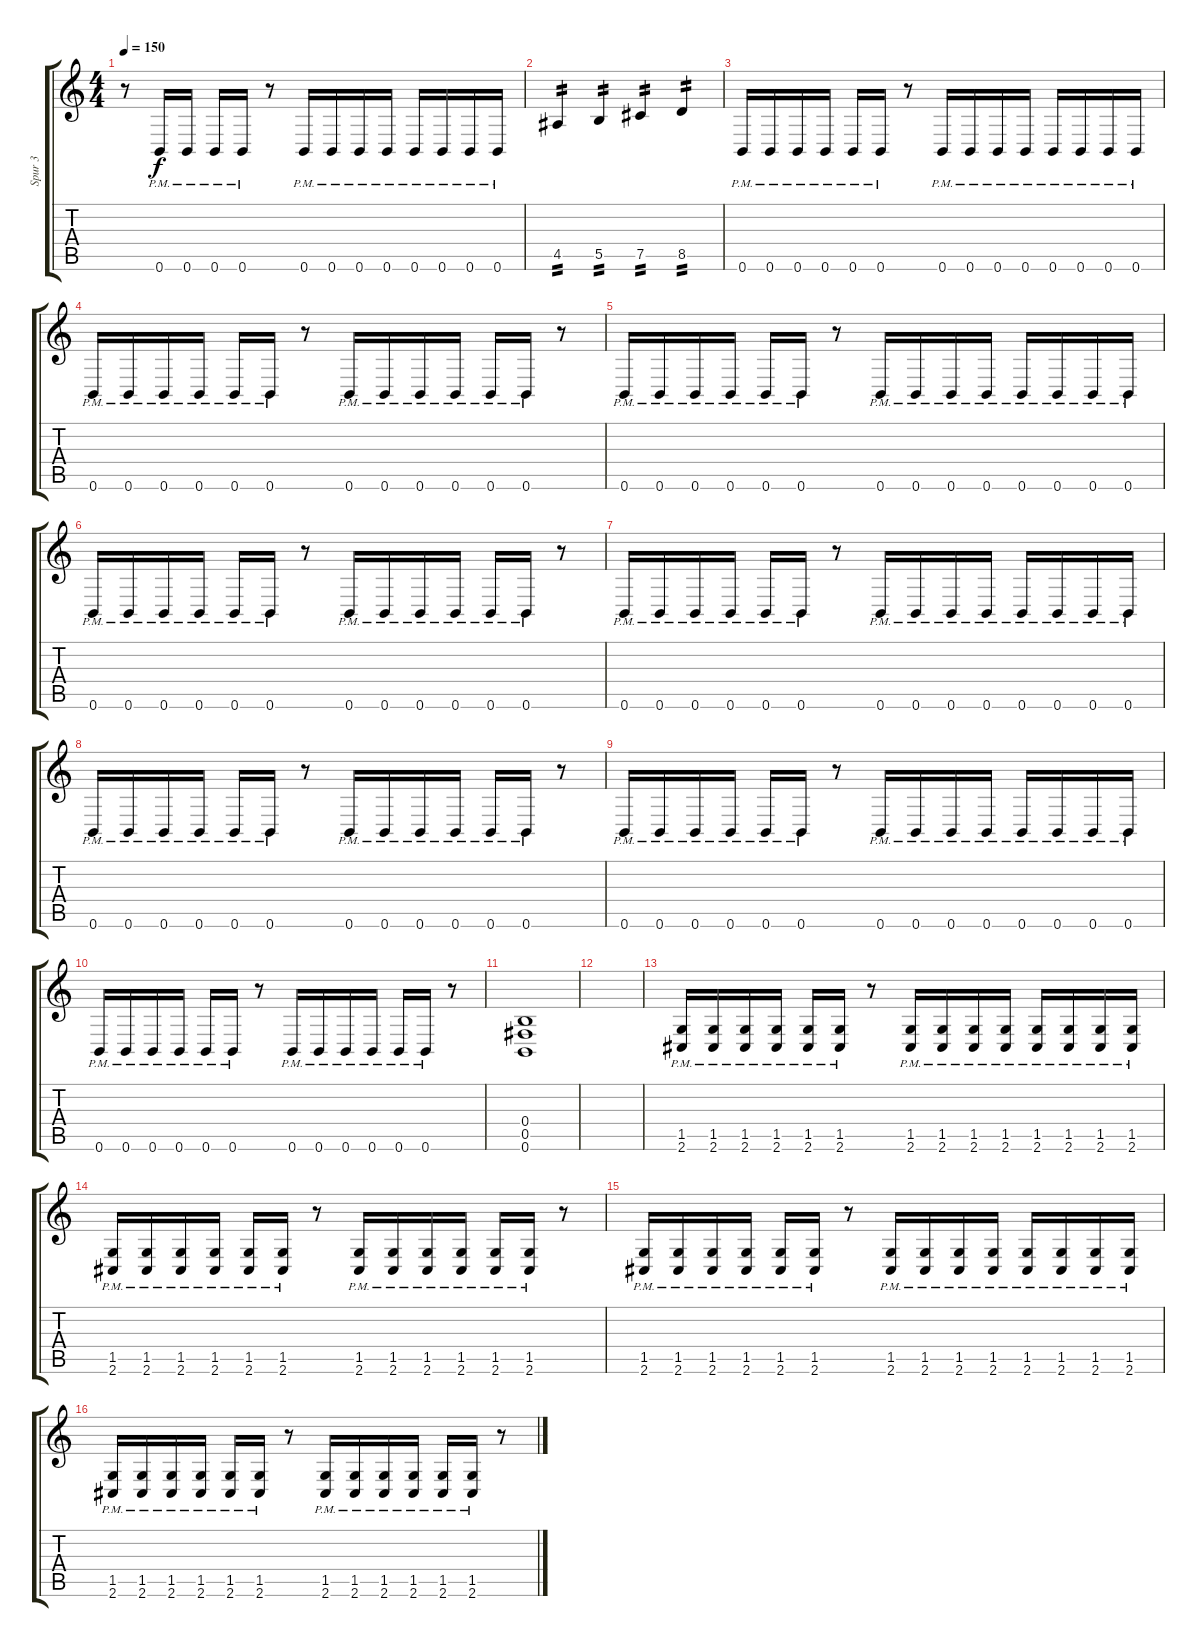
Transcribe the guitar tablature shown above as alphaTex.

\track ("Spur 3" "Spur 3") {instrument distortionguitar}
\staff {score tabs}
\tuning (Db4 Ab3 E3 B2 Gb2 B1) {hide}
\ts (4 4)
\tempo 150
\clef g2
\ks c
r.8{dy f} 0.6{pm}.16 0.6{pm}.16 0.6{pm}.16 0.6{pm}.16 r.8 0.6{pm}.16 0.6{pm}.16 0.6{pm}.16 0.6{pm}.16 0.6{pm}.16 0.6{pm}.16 0.6{pm}.16 0.6{pm}.16 |
4.5.4{tp 2} 5.5.4{tp 2} 7.5.4{tp 2} 8.5.4{tp 2} |
0.6{pm}.16 0.6{pm}.16 0.6{pm}.16 0.6{pm}.16 0.6{pm}.16 0.6{pm}.16 r.8 0.6{pm}.16 0.6{pm}.16 0.6{pm}.16 0.6{pm}.16 0.6{pm}.16 0.6{pm}.16 0.6{pm}.16 0.6{pm}.16 |
0.6{pm}.16 0.6{pm}.16 0.6{pm}.16 0.6{pm}.16 0.6{pm}.16 0.6{pm}.16 r.8 0.6{pm}.16 0.6{pm}.16 0.6{pm}.16 0.6{pm}.16 0.6{pm}.16 0.6{pm}.16 r.8 |
0.6{pm}.16 0.6{pm}.16 0.6{pm}.16 0.6{pm}.16 0.6{pm}.16 0.6{pm}.16 r.8 0.6{pm}.16 0.6{pm}.16 0.6{pm}.16 0.6{pm}.16 0.6{pm}.16 0.6{pm}.16 0.6{pm}.16 0.6{pm}.16 |
0.6{pm}.16 0.6{pm}.16 0.6{pm}.16 0.6{pm}.16 0.6{pm}.16 0.6{pm}.16 r.8 0.6{pm}.16 0.6{pm}.16 0.6{pm}.16 0.6{pm}.16 0.6{pm}.16 0.6{pm}.16 r.8 |
0.6{pm}.16 0.6{pm}.16 0.6{pm}.16 0.6{pm}.16 0.6{pm}.16 0.6{pm}.16 r.8 0.6{pm}.16 0.6{pm}.16 0.6{pm}.16 0.6{pm}.16 0.6{pm}.16 0.6{pm}.16 0.6{pm}.16 0.6{pm}.16 |
0.6{pm}.16 0.6{pm}.16 0.6{pm}.16 0.6{pm}.16 0.6{pm}.16 0.6{pm}.16 r.8 0.6{pm}.16 0.6{pm}.16 0.6{pm}.16 0.6{pm}.16 0.6{pm}.16 0.6{pm}.16 r.8 |
0.6{pm}.16 0.6{pm}.16 0.6{pm}.16 0.6{pm}.16 0.6{pm}.16 0.6{pm}.16 r.8 0.6{pm}.16 0.6{pm}.16 0.6{pm}.16 0.6{pm}.16 0.6{pm}.16 0.6{pm}.16 0.6{pm}.16 0.6{pm}.16 |
0.6{pm}.16 0.6{pm}.16 0.6{pm}.16 0.6{pm}.16 0.6{pm}.16 0.6{pm}.16 r.8 0.6{pm}.16 0.6{pm}.16 0.6{pm}.16 0.6{pm}.16 0.6{pm}.16 0.6{pm}.16 r.8 |
(0.4 0.5 0.6).1 |
|
(1.5 2.6{pm}).16 (1.5 2.6{pm}).16 (1.5 2.6{pm}).16 (1.5 2.6{pm}).16 (1.5 2.6{pm}).16 (1.5 2.6{pm}).16 r.8 (1.5 2.6{pm}).16 (1.5 2.6{pm}).16 (1.5 2.6{pm}).16 (1.5 2.6{pm}).16 (1.5 2.6{pm}).16 (1.5 2.6{pm}).16 (1.5 2.6{pm}).16 (1.5 2.6{pm}).16 |
(1.5 2.6{pm}).16 (1.5 2.6{pm}).16 (1.5 2.6{pm}).16 (1.5 2.6{pm}).16 (1.5 2.6{pm}).16 (1.5 2.6{pm}).16 r.8 (1.5 2.6{pm}).16 (1.5 2.6{pm}).16 (1.5 2.6{pm}).16 (1.5 2.6{pm}).16 (1.5 2.6{pm}).16 (1.5 2.6{pm}).16 r.8 |
(1.5 2.6{pm}).16 (1.5 2.6{pm}).16 (1.5 2.6{pm}).16 (1.5 2.6{pm}).16 (1.5 2.6{pm}).16 (1.5 2.6{pm}).16 r.8 (1.5 2.6{pm}).16 (1.5 2.6{pm}).16 (1.5 2.6{pm}).16 (1.5 2.6{pm}).16 (1.5 2.6{pm}).16 (1.5 2.6{pm}).16 (1.5 2.6{pm}).16 (1.5 2.6{pm}).16 |
(1.5 2.6{pm}).16 (1.5 2.6{pm}).16 (1.5 2.6{pm}).16 (1.5 2.6{pm}).16 (1.5 2.6{pm}).16 (1.5 2.6{pm}).16 r.8 (1.5 2.6{pm}).16 (1.5 2.6{pm}).16 (1.5 2.6{pm}).16 (1.5 2.6{pm}).16 (1.5 2.6{pm}).16 (1.5 2.6{pm}).16 r.8
